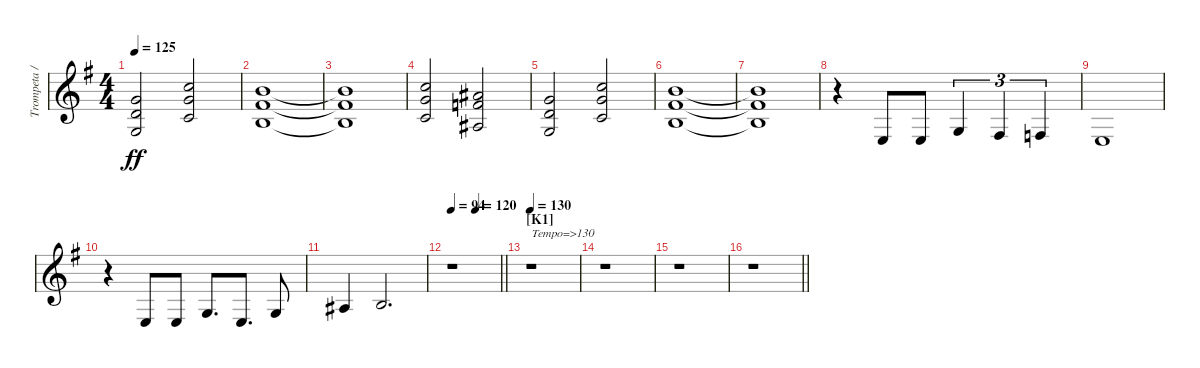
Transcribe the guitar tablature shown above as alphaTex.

\track ("Trompeta / Trombón" "Trompeta /") {instrument trumpet}
\staff {score}
\tuning (E4 B3 G3 D3 A2 E2) {hide}
\ts (4 4)
\tempo 125
\clef g2
\ks g
(8.2 7.3 5.4).2{dy ff} (8.1 8.2 5.3).2 |
(7.1 7.2 4.3).1 |
(7.1{t} 7.2{t} 4.3{t}).1 |
(8.1 8.2 5.3).2{volume 13 instrument trombone} (6.1 6.2 3.3).2 |
(8.2 7.3 5.4).2 (8.1 8.2 5.3).2 |
(7.1 7.2 4.3).1 |
(7.1{t} 7.2{t} 4.3{t}).1 |
r.4 2.4.8 2.4.8 0.3.4{tu (3 2)} 4.4.4{tu (3 2)} 3.4.4{tu (3 2)} |
2.4.1 |
r.4 2.4.8 2.4.8 0.3.8{d} 2.4.8{d} 0.3.8 |
3.3.4 4.3.2{d} |
\tempo 94
\tempo (120 0.5)
\barLineRight lightlight
r.1 |
\section ("" "[K1]")
\tempo 130
r.1{txt "Tempo=>130"} |
r.1 |
r.1 |
\barLineRight lightlight
r.1
